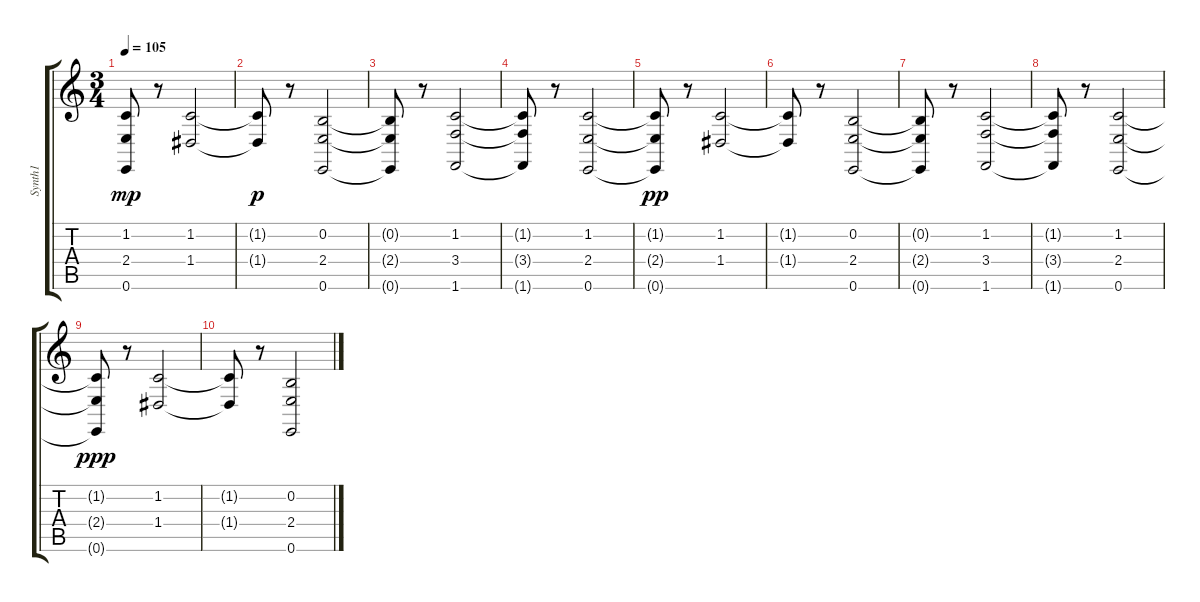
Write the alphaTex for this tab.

\track ("Synth1" "Synth1") {instrument lead6voice}
\staff {score tabs}
\tuning (E4 B3 G3 D3 A2 E2) {hide}
\ts (3 4)
\tempo 105
\clef g2
\ks c
(1.2{t} 2.4{t} 0.6{t}).8{dy mp} r.8 (1.2 1.4).2 |
(1.2{t} 1.4{t}).8{dy p} r.8 (0.2 2.4 0.6).2 |
(0.2{t} 2.4{t} 0.6{t}).8 r.8 (1.2 3.4 1.6).2 |
(1.2{t} 3.4{t} 1.6{t}).8 r.8 (1.2 2.4 0.6).2 |
(1.2{t} 2.4{t} 0.6{t}).8{dy pp} r.8 (1.2 1.4).2 |
(1.2{t} 1.4{t}).8 r.8 (0.2 2.4 0.6).2 |
(0.2{t} 2.4{t} 0.6{t}).8 r.8 (1.2 3.4 1.6).2 |
(1.2{t} 3.4{t} 1.6{t}).8 r.8 (1.2 2.4 0.6).2 |
(1.2{t} 2.4{t} 0.6{t}).8{dy ppp} r.8 (1.2 1.4).2 |
(1.2{t} 1.4{t}).8 r.8 (0.2 2.4 0.6).2
